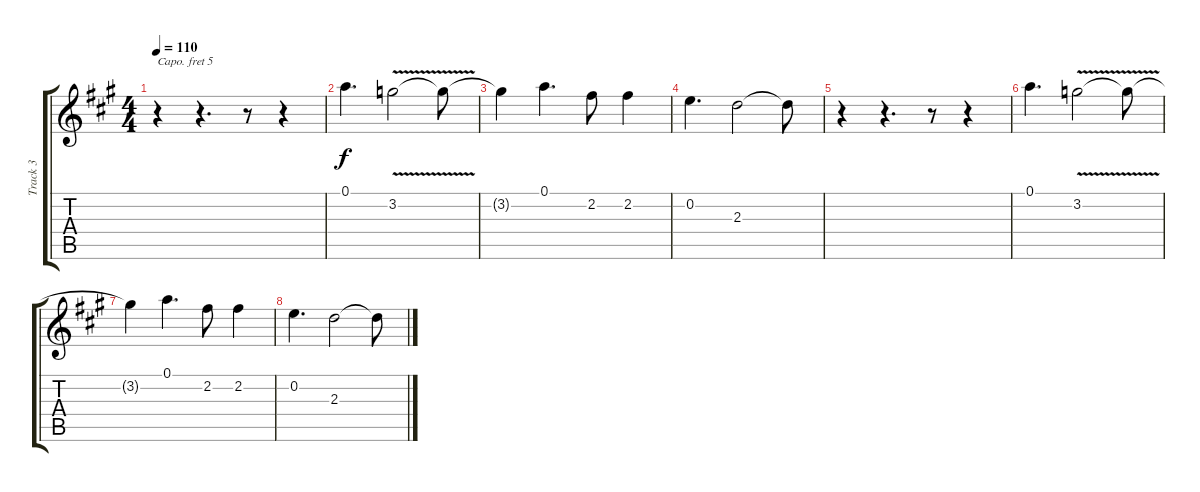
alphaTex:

\track ("Track 3" "Track 3") {mute instrument distortionguitar}
\staff {score tabs}
\capo 5
\tuning (E4 B3 G3 D3 A2 E2) {hide}
\ts (4 4)
\tempo 110
\clef g2
\ks a
r.4{dy f} r.4{d} r.8 r.4 |
0.1.4{d} 3.2{v}.2 3.2{t}.8 |
3.2{t}.4 0.1.4{d} 2.2.8 2.2.4 |
0.2.4{d} 2.3.2 2.3{t}.8 |
r.4 r.4{d} r.8 r.4 |
0.1.4{d} 3.2{v}.2 3.2{t}.8 |
3.2{t}.4 0.1.4{d} 2.2.8 2.2.4 |
0.2.4{d} 2.3.2 2.3{t}.8
